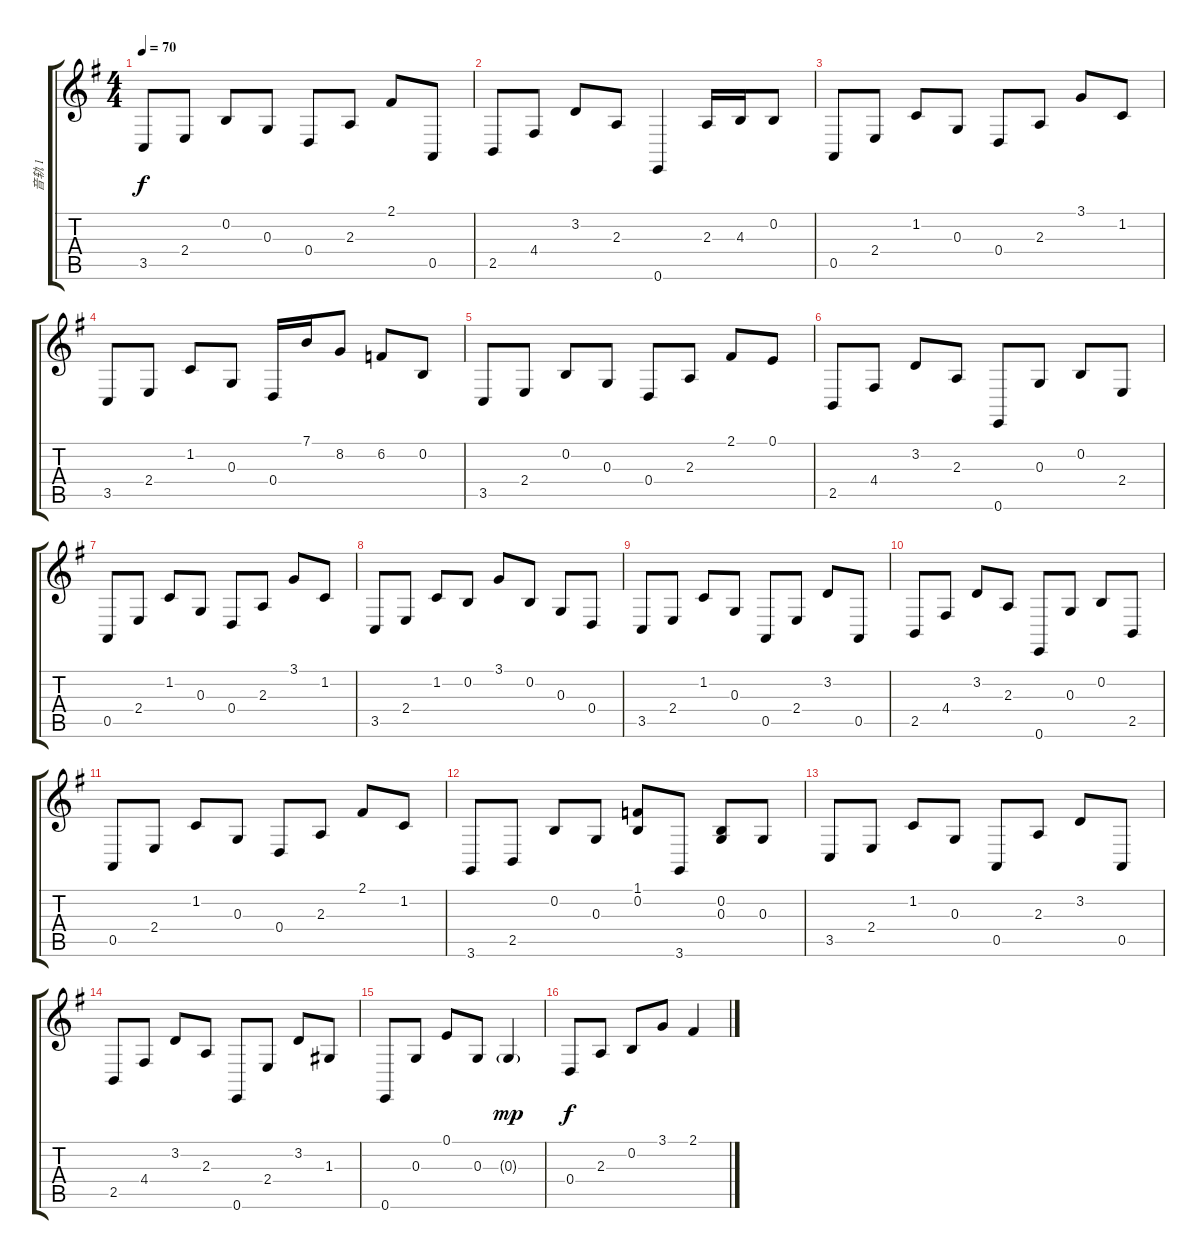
\track ("音轨 1" "音轨 1") {instrument brightacousticpiano}
\staff {score tabs}
\tuning (E4 B3 G3 D3 A2 E2) {hide}
\ts (4 4)
\tempo 70
\clef g2
\ks g
3.5.8{dy f} 2.4.8 0.2.8 0.3.8 0.4.8 2.3.8 2.1.8 0.5.8 |
2.5.8 4.4.8 3.2.8 2.3.8 0.6.4 2.3.16 4.3.16 0.2.8 |
0.5.8 2.4.8 1.2.8 0.3.8 0.4.8 2.3.8 3.1.8 1.2.8 |
3.5.8 2.4.8 1.2.8 0.3.8 0.4.16 7.1.16 8.2.8 6.2.8 0.2.8 |
3.5.8 2.4.8 0.2.8 0.3.8 0.4.8 2.3.8 2.1.8 0.1.8 |
2.5.8 4.4.8 3.2.8 2.3.8 0.6.8 0.3.8 0.2.8 2.4.8 |
0.5.8 2.4.8 1.2.8 0.3.8 0.4.8 2.3.8 3.1.8 1.2.8 |
3.5.8 2.4.8 1.2.8 0.2.8 3.1.8 0.2.8 0.3.8 0.4.8 |
3.5.8 2.4.8 1.2.8 0.3.8 0.5.8 2.4.8 3.2.8 0.5.8 |
2.5.8 4.4.8 3.2.8 2.3.8 0.6.8 0.3.8 0.2.8 2.5.8 |
0.5.8 2.4.8 1.2.8 0.3.8 0.4.8 2.3.8 2.1.8 1.2.8 |
3.6.8 2.5.8 0.2.8 0.3.8 (1.1 0.2).8 3.6.8 (0.2 0.3).8 0.3.8 |
3.5.8 2.4.8 1.2.8 0.3.8 0.5.8 2.3.8 3.2.8 0.5.8 |
2.5.8 4.4.8 3.2.8 2.3.8 0.6.8 2.4.8 3.2.8 1.3.8 |
0.6.8 0.3.8 0.1.8 0.3.8 0.3{g}.4{dy mp} |
0.4.8{dy f} 2.3.8 0.2.8 3.1.8 2.1.4
